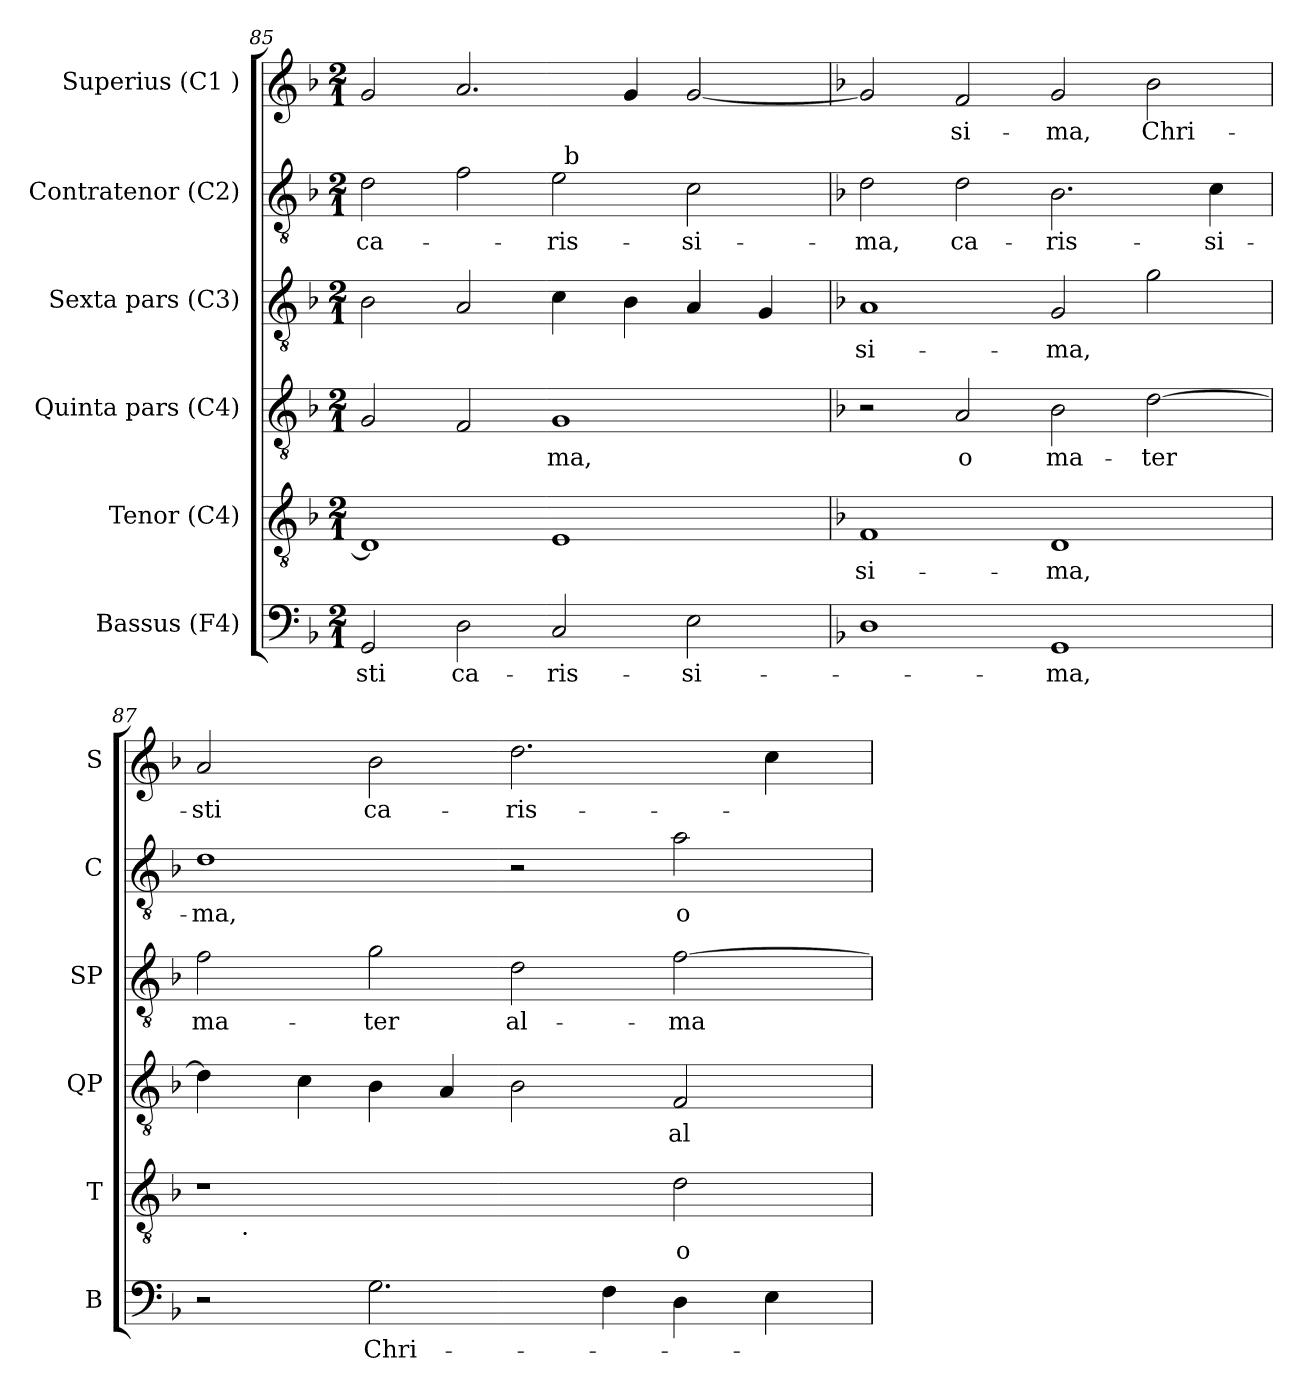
**kern	**text	**kern	**text	**kern	**text	**kern	**text	**kern	**text	**kern	**text
*part6	*part6	*part5	*part5	*part4	*part4	*part3	*part3	*part2	*part2	*part1	*part1
*staff6	*staff6	*staff5	*staff5	*staff4	*staff4	*staff3	*staff3	*staff2	*staff2	*staff1	*staff1
*I"Bassus (F4)	*	*I"Tenor (C4)	*	*I"Quinta pars (C4)	*	*I"Sexta pars (C3)	*	*I"Contratenor (C2)	*	*I"Superius (C1 )	*
*I'B	*	*I'T	*	*I'QP	*	*I'SP	*	*I'C	*	*I'S	*
*clefF4	*	*clefGv2	*	*clefGv2	*	*clefGv2	*	*clefGv2	*	*clefG2	*
*k[b-]	*	*k[b-]	*	*k[b-]	*	*k[b-]	*	*k[b-]	*	*k[b-]	*
*F:	*	*F:	*	*F:	*	*F:	*	*F:	*	*F:	*
*M2/1	*	*M2/1	*	*M2/1	*	*M2/1	*	*M2/1	*	*M2/1	*
=85	=85	=85	=85	=85	=85	=85	=85	=85	=85	=85	=85
!	!LO:LY:b:cj	!	!	!	!	!	!	!	!LO:LY:b:cj	!	!
*	*	*	*	*	*	*	*	*^	*	*	*
2GG/	-sti	1D]	.	2G/	.	2B-\	.	2d\	1ryy	ca-	2g/	.
!	!LO:LY:b:cj	!	!	!	!	!	!	!	!	!	!	!
2D\	ca-	.	.	2F/	.	2A/	.	2f\	.	.	2.a/	.
!	!LO:LY:b:cj	!	!	!	!LO:LY:b:cj	!	!	!	!	!LO:LY:b:cj	!	!
2C/	-ris-	1E	.	1G	-ma,	4c\	.	2e\	64ryy	-ris-	.	.
!	!	!	!	!	!	!	!	!	!LO:TX:a:t=b	!	!	!
.	.	.	.	.	.	.	.	.	2ryy	.	.	.
.	.	.	.	.	.	4B-\	.	.	.	.	4g/	.
!	!LO:LY:b:cj	!	!	!	!	!	!	!	!	!LO:LY:b:cj	!	!
2E\	-si-	.	.	.	.	4A/	.	2c\	.	-si-	[<2g/	.
.	.	.	.	.	.	.	.	.	4ryy	.	.	.
.	.	.	.	.	.	4G/	.	.	.	.	.	.
.	.	.	.	.	.	.	.	.	8...ryy	.	.	.
*	*	*	*	*	*	*	*	*v	*v	*	*	*
=86	=86	=86	=86	=86	=86	=86	=86	=86	=86	=86	=86
*k[b-]	*	*k[b-]	*	*	*	*	*	*	*	*	*
*F:	*	*F:	*	*	*	*	*	*	*	*	*
*	*	*	*	*	*	*	*	*^	*	*	*
!	!	!	!LO:LY:b:cj	!	!	!	!LO:LY:b:cj	!	!	!LO:LY:b:cj	!	!
*	*	*	*	*	*	*	*	*v	*v	*	*	*
1D	.	1F	-si-	2r	.	1A	-si-	2d\	-ma,	2g/]	.
!	!	!	!	!	!LO:LY:b:cj	!	!	!	!LO:LY:b:cj	!	!LO:LY:b:cj
.	.	.	.	2A/	o	.	.	2d\	ca-	2f/	-si-
!	!LO:LY:b:cj	!	!LO:LY:b:cj	!	!LO:LY:b:cj	!	!LO:LY:b:cj	!	!LO:LY:b:cj	!	!LO:LY:b:cj
1GG	-ma,	1D	-ma,	2B-\	ma-	2G/	-ma,	2.B-\	-ris-	2g/	-ma,
!	!	!	!	!	!LO:LY:b:cj	!	!	!	!	!	!LO:LY:b:cj
.	.	.	.	[<2d\	-ter	2g<\	.	.	.	2b-\	Chri-
!	!	!	!	!	!	!	!	!	!LO:LY:b:cj	!	!
.	.	.	.	.	.	.	.	4c\	-si-	.	.
!!LO:PB:g=z
=87	=87	=87	=87	=87	=87	=87	=87	=87	=87	=87	=87
!	!	!	!	!	!	!	!LO:LY:b:cj	!	!LO:LY:b:cj	!	!LO:LY:b:cj
*	*	*^	*	*	*	*	*	*	*	*	*
2r	.	1r	16ryy	.	4d\]	.	2f\	ma-	1d	-ma,	2a/	-sti
.	.	.	64ryy	.	.	.	.	.	.	.	.	.
!	!	!	!LO:TX:b:t=.	!	!	!	!	!	!	!	!	!
.	.	.	1ryy	.	.	.	.	.	.	.	.	.
.	.	.	.	.	4c\	.	.	.	.	.	.	.
!	!LO:LY:b	!	!	!	!	!	!	!LO:LY:b:cj	!	!	!	!LO:LY:b:cj
2.G\	Chri-	.	.	.	4B-\	.	2g\	-ter	.	.	2b-\	ca-
.	.	.	.	.	4A/	.	.	.	.	.	.	.
!	!	!	!	!	!	!	!	!LO:LY:b:cj	!	!	!	!LO:LY:b:cj
.	.	2ryy	.	.	2B-\	.	2d\	al-	2r	.	2.dd\	-ris-
.	.	.	2ryy	.	.	.	.	.	.	.	.	.
4F\	.	.	.	.	.	.	.	.	.	.	.	.
!	!	!	!	!LO:LY:b:cj	!	!LO:LY:b:cj	!	!LO:LY:b	!	!LO:LY:b:cj	!	!
4D\	.	2d\	.	o	2F/	al-	[>2f\	-ma	2a\	o	.	.
.	.	.	4ryy	.	.	.	.	.	.	.	.	.
4E\	.	.	.	.	.	.	.	.	.	.	4cc\	.
.	.	.	8ryy	.	.	.	.	.	.	.	.	.
.	.	.	32.ryy	.	.	.	.	.	.	.	.	.
*	*	*v	*v	*	*	*	*	*	*	*	*	*
=	=	=	=	=	=	=	=	=	=	=	=
*-	*-	*-	*-	*-	*-	*-	*-	*-	*-	*-	*-
